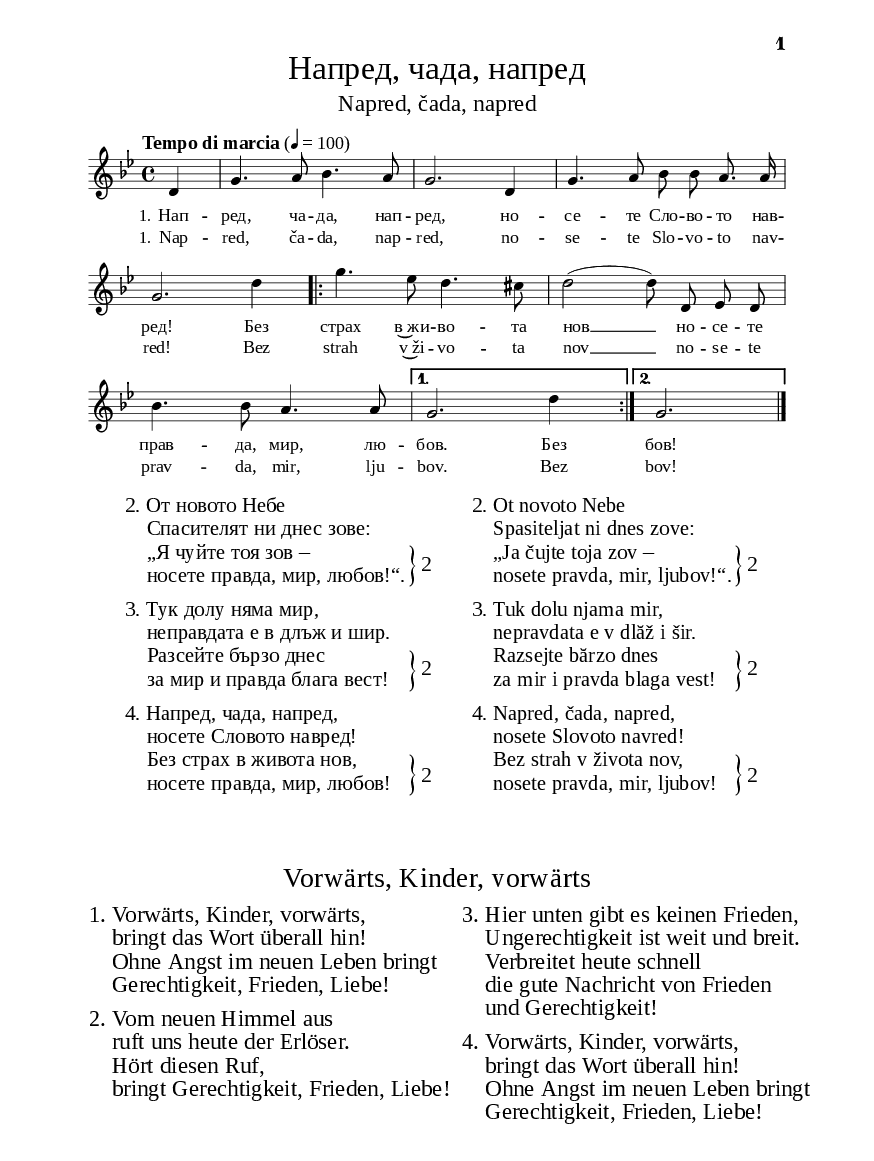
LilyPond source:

\version "2.24.4"

% include paper part and global functions
\include "include/globals.ily"

"rightBraces048" = \markup {
  \column {
    % repeat braces
    \translate #'(0 . -7.5 )
    \right-brace #20

    \translate #'(0 . -11.5 )
    \right-brace #20

    \translate #'(0 . -11.5 )
    \right-brace #20
  }
  \column {
    % repeat numbers
    \translate #'(0 . -8.1 )
    2

    \translate #'(0 . -14.3 )
    2

    \translate #'(0 . -14.7 )
    2
  }
}

\bookpart {
  \label #'ref048
  \tocItem \markup "Напред, чада, напред – Napred, čada, napred"
  \include "include/bookpart-paper.ily"
  \score {
    \include "include/score-layout.ily"

    \new Voice \absolute  {
      \clef treble
      \key g \minor
      \time 4/4
      \tempoFunc "Tempo di marcia" 4 "100"
      \autoBeamOff
      \partial 4
      \autoBeamOff
      d'4 | g'4. a'8 bes'4. a'8 | g'2. d'4 | g'4. a'8 bes'8 bes'8 a'8. a'16| \break
      g'2. d''4 | \repeat volta 2 {
        g''4. es''8 d''4. cis''8 | d''2 ( d''8 ) d'8 es'8 d'8 | \break
        bes'4. bes'8 a'4. a'8 |
      } \alternative  { { g'2. d''4 | }  { g'2. } } \bar "|."
    }

    \addlyrics {
      \set stanza = "1." Нап -- ред, ча -- да, нап -- ред, но -- се -- те Сло -- во -- то нав --
      ред! Без страх в~жи -- во -- та нов __  но -- се -- те
      прав -- да, мир, лю -- бов. Без бов!
    }

    \addlyrics {
      \set stanza = "1." Nap -- red, ča -- da, nap -- red, no -- se -- te Slo -- vo -- to nav --
      red! Bez strah v~ži -- vo -- ta nov __  no -- se -- te
      prav -- da, mir, lju -- bov. Bez bov!
    }



    \header {
      title = \titleFunc "Напред, чада, напред" "Napred, čada, napred"
    }

    \midi{}

  } % score

  \markup \empty-one

  \markup \abs-fontsize #10 {
    \hspace #5
    \override #`(baseline-skip . ,bgCoupletBaselineSkip)
    \column {
      \line {   2. От новото Небе }

      \line {   "   " Спасителят ни днес зове: }

      \line {   "   " „Я чуйте тоя зов –}

      \line {   "   " носете правда, мир, любов!“.}

      \vspace #0.5

      \line {   3.  Тук долу няма мир,}

      \line {   "   " неправдата е в длъж и шир.}

      \line {   "   " Разсейте бързо днес }

      \line {   "   " за мир и правда блага вест!}

      \vspace #0.5

      \line {   4.  Напред, чада, напред,}

      \line {   "   " носете Словото навред!}

      \line {   "   " Без страх в живота нов,}

      \line {   "   " носете правда, мир, любов!}
    }  \"rightBraces048"

    \hspace #5
    \override #`(baseline-skip . ,bgCoupletBaselineSkip)
    \column {
      \line {   2. Ot novoto Nebe }

      \line {   "   " Spasiteljat ni dnes zove: }

      \line {   "   " „Ja čujte toja zov –}

      \line {   "   " nosete pravda, mir, ljubov!“.}

      \vspace #0.5

      \line {   3.  Tuk dolu njama mir,}

      \line {   "   " nepravdata e v dlăž i šir.}

      \line {   "   " Razsejte bărzo dnes }

      \line {   "   " za mir i pravda blaga vest!}

      \vspace #0.5

      \line {   4.  Napred, čada, napred,}

      \line {   "   " nosete Slovoto navred!}

      \line {   "   " Bez strah v života nov,}

      \line {   "   " nosete pravda, mir, ljubov!}
    }  %column
    \"rightBraces048"
  } % markup

  \markup \vspace #3

  % include foreign translation(s) of the song
  \version "2.24.4"

\markup \fill-line { \fontsize #deTitleFontSize "Vorwärts, Kinder, vorwärts" }
\markup \null
\markup \null
\markup \abs-fontsize #11 {

  \override #`(baseline-skip . ,deCoupletBaselineSkip)

  \column {

    \line { 1. Vorwärts, Kinder, vorwärts,}
    \line { "   "bringt das Wort überall hin! }

    \line { "   "Ohne Angst im neuen Leben bringt}

    \line { "   "Gerechtigkeit, Frieden, Liebe!}


    \vspace #0.5
    \line { 2. Vom neuen Himmel aus}

    \line { "   "ruft uns heute der Erlöser.}

    \line { "   "Hört diesen Ruf, }

    \line { "   "bringt Gerechtigkeit, Frieden, Liebe!}



  }
  \hspace #1
  \override #`(baseline-skip . ,deCoupletBaselineSkip)


  \column {
    \line { 3. Hier unten gibt es keinen Frieden, }

    \line { "   "Ungerechtigkeit ist weit und breit.}

    \line { "   "Verbreitet heute schnell }

    \line { "   "die gute Nachricht von Frieden}
    \line { "   " und Gerechtigkeit!}

  \vspace #0.5
    \line { 4. Vorwärts, Kinder, vorwärts,}

    \line { "   "bringt das Wort überall hin! }

    \line { "   "Ohne Angst im neuen Leben bringt}

    \line { "   "Gerechtigkeit, Frieden, Liebe!}
  }
}


} % bookpart
